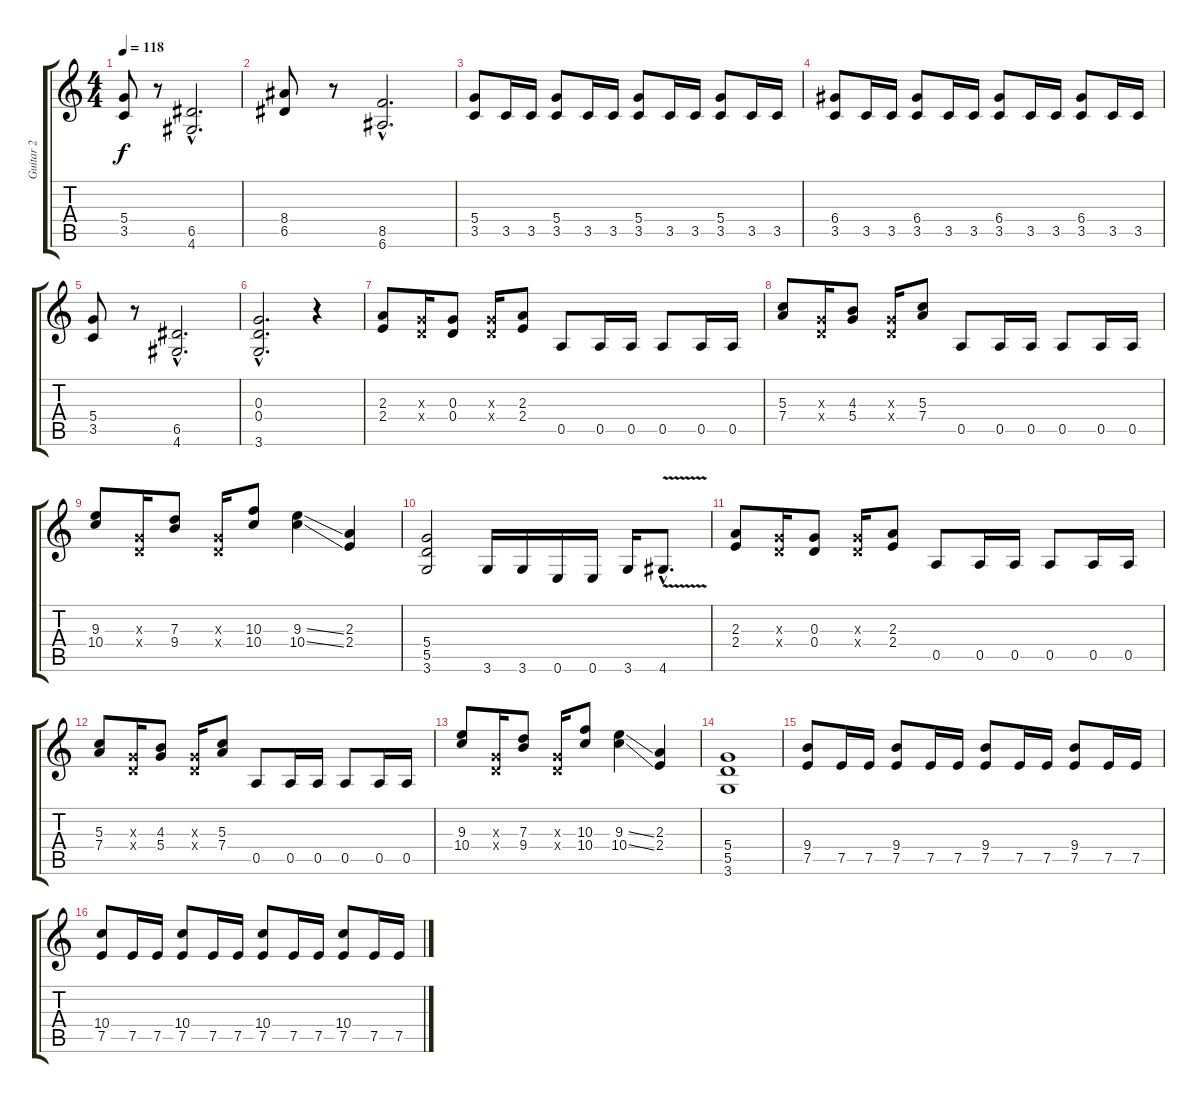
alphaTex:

\track ("Guitar 2" "Guitar 2") {instrument distortionguitar}
\staff {score tabs}
\tuning (E4 B3 G3 D3 A2 E2) {hide}
\ts (4 4)
\tempo 118
\clef g2
\ks c
(5.4 3.5).8{dy f} r.8 (6.5{hac} 4.6{hac}).2{d} |
(8.4 6.5).8 r.8 (8.5{hac} 6.6{hac}).2{d} |
(5.4 3.5).8 3.5.16 3.5.16 (5.4 3.5).8 3.5.16 3.5.16 (5.4 3.5).8 3.5.16 3.5.16 (5.4 3.5).8 3.5.16 3.5.16 |
(6.4 3.5).8 3.5.16 3.5.16 (6.4 3.5).8 3.5.16 3.5.16 (6.4 3.5).8 3.5.16 3.5.16 (6.4 3.5).8 3.5.16 3.5.16 |
(5.4 3.5).8 r.8 (6.5{hac} 4.6{hac}).2{d} |
(0.3{hac} 0.4{hac} 3.6{hac}).2{d} r.4 |
(2.3 2.4).8 (0.3{x} 0.4{x}).16 (0.3 0.4).8 (0.3{x} 0.4{x}).16 (2.3 2.4).8 0.5.8 0.5.16 0.5.16 0.5.8 0.5.16 0.5.16 |
(5.3 7.4).8 (0.3{x} 0.4{x}).16 (4.3 5.4).8 (0.3{x} 0.4{x}).16 (5.3 7.4).8 0.5.8 0.5.16 0.5.16 0.5.8 0.5.16 0.5.16 |
(9.3 10.4).8 (0.3{x} 0.4{x}).16 (7.3 9.4).8 (0.3{x} 0.4{x}).16 (10.3 10.4).8 (9.3{ss} 10.4{ss}).4 (2.3 2.4).4 |
(5.4 5.5 3.6).2 3.6.16 3.6.16 0.6.16 0.6.16 3.6.16 4.6{v hac}.8{d} |
(2.3 2.4).8 (0.3{x} 0.4{x}).16 (0.3 0.4).8 (0.3{x} 0.4{x}).16 (2.3 2.4).8 0.5.8 0.5.16 0.5.16 0.5.8 0.5.16 0.5.16 |
(5.3 7.4).8 (0.3{x} 0.4{x}).16 (4.3 5.4).8 (0.3{x} 0.4{x}).16 (5.3 7.4).8 0.5.8 0.5.16 0.5.16 0.5.8 0.5.16 0.5.16 |
(9.3 10.4).8 (0.3{x} 0.4{x}).16 (7.3 9.4).8 (0.3{x} 0.4{x}).16 (10.3 10.4).8 (9.3{ss} 10.4{ss}).4 (2.3 2.4).4 |
(5.4 5.5 3.6).1 |
(9.4 7.5).8 7.5.16 7.5.16 (9.4 7.5).8 7.5.16 7.5.16 (9.4 7.5).8 7.5.16 7.5.16 (9.4 7.5).8 7.5.16 7.5.16 |
(10.4 7.5).8 7.5.16 7.5.16 (10.4 7.5).8 7.5.16 7.5.16 (10.4 7.5).8 7.5.16 7.5.16 (10.4 7.5).8 7.5.16 7.5.16
